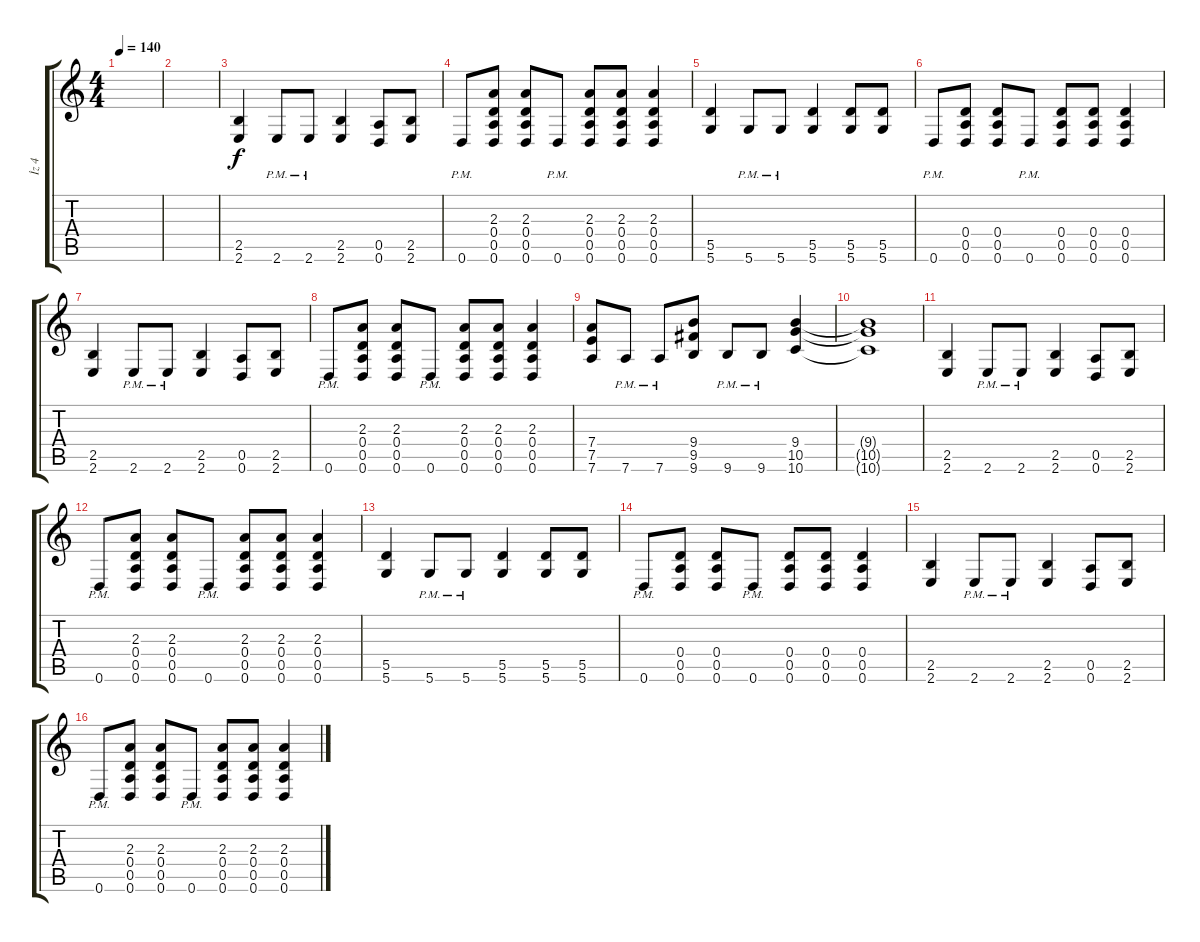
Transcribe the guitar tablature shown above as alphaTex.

\track ("İz 4" "İz 4") {instrument overdrivenguitar}
\staff {score tabs}
\tuning (E4 B3 G3 D3 A2 D2) {hide}
\ts (4 4)
\tempo 140
\clef g2
\ks c
|
|
(2.5 2.6).4 2.6{pm}.8 2.6{pm}.8 (2.5 2.6).4 (0.5 0.6).8 (2.5 2.6).8 |
0.6{pm}.8 (2.3 0.4 0.5 0.6).8 (2.3 0.4 0.5 0.6).8 0.6{pm}.8 (2.3 0.4 0.5 0.6).8 (2.3 0.4 0.5 0.6).8 (2.3 0.4 0.5 0.6).4 |
(5.5 5.6).4 5.6{pm}.8 5.6{pm}.8 (5.5 5.6).4 (5.5 5.6).8 (5.5 5.6).8 |
0.6{pm}.8 (0.4 0.5 0.6).8 (0.4 0.5 0.6).8 0.6{pm}.8 (0.4 0.5 0.6).8 (0.4 0.5 0.6).8 (0.4 0.5 0.6).4 |
(2.5 2.6).4 2.6{pm}.8 2.6{pm}.8 (2.5 2.6).4 (0.5 0.6).8 (2.5 2.6).8 |
0.6{pm}.8 (2.3 0.4 0.5 0.6).8 (2.3 0.4 0.5 0.6).8 0.6{pm}.8 (2.3 0.4 0.5 0.6).8 (2.3 0.4 0.5 0.6).8 (2.3 0.4 0.5 0.6).4 |
(7.4 7.5 7.6).8 7.6{pm}.8 7.6{pm}.8 (9.4 9.5 9.6).8 9.6{pm}.8 9.6{pm}.8 (9.4 10.5 10.6).4 |
(9.4{t} 10.5{t} 10.6{t}).1 |
(2.5 2.6).4 2.6{pm}.8 2.6{pm}.8 (2.5 2.6).4 (0.5 0.6).8 (2.5 2.6).8 |
0.6{pm}.8 (2.3 0.4 0.5 0.6).8 (2.3 0.4 0.5 0.6).8 0.6{pm}.8 (2.3 0.4 0.5 0.6).8 (2.3 0.4 0.5 0.6).8 (2.3 0.4 0.5 0.6).4 |
(5.5 5.6).4 5.6{pm}.8 5.6{pm}.8 (5.5 5.6).4 (5.5 5.6).8 (5.5 5.6).8 |
0.6{pm}.8 (0.4 0.5 0.6).8 (0.4 0.5 0.6).8 0.6{pm}.8 (0.4 0.5 0.6).8 (0.4 0.5 0.6).8 (0.4 0.5 0.6).4 |
(2.5 2.6).4 2.6{pm}.8 2.6{pm}.8 (2.5 2.6).4 (0.5 0.6).8 (2.5 2.6).8 |
0.6{pm}.8 (2.3 0.4 0.5 0.6).8 (2.3 0.4 0.5 0.6).8 0.6{pm}.8 (2.3 0.4 0.5 0.6).8 (2.3 0.4 0.5 0.6).8 (2.3 0.4 0.5 0.6).4
